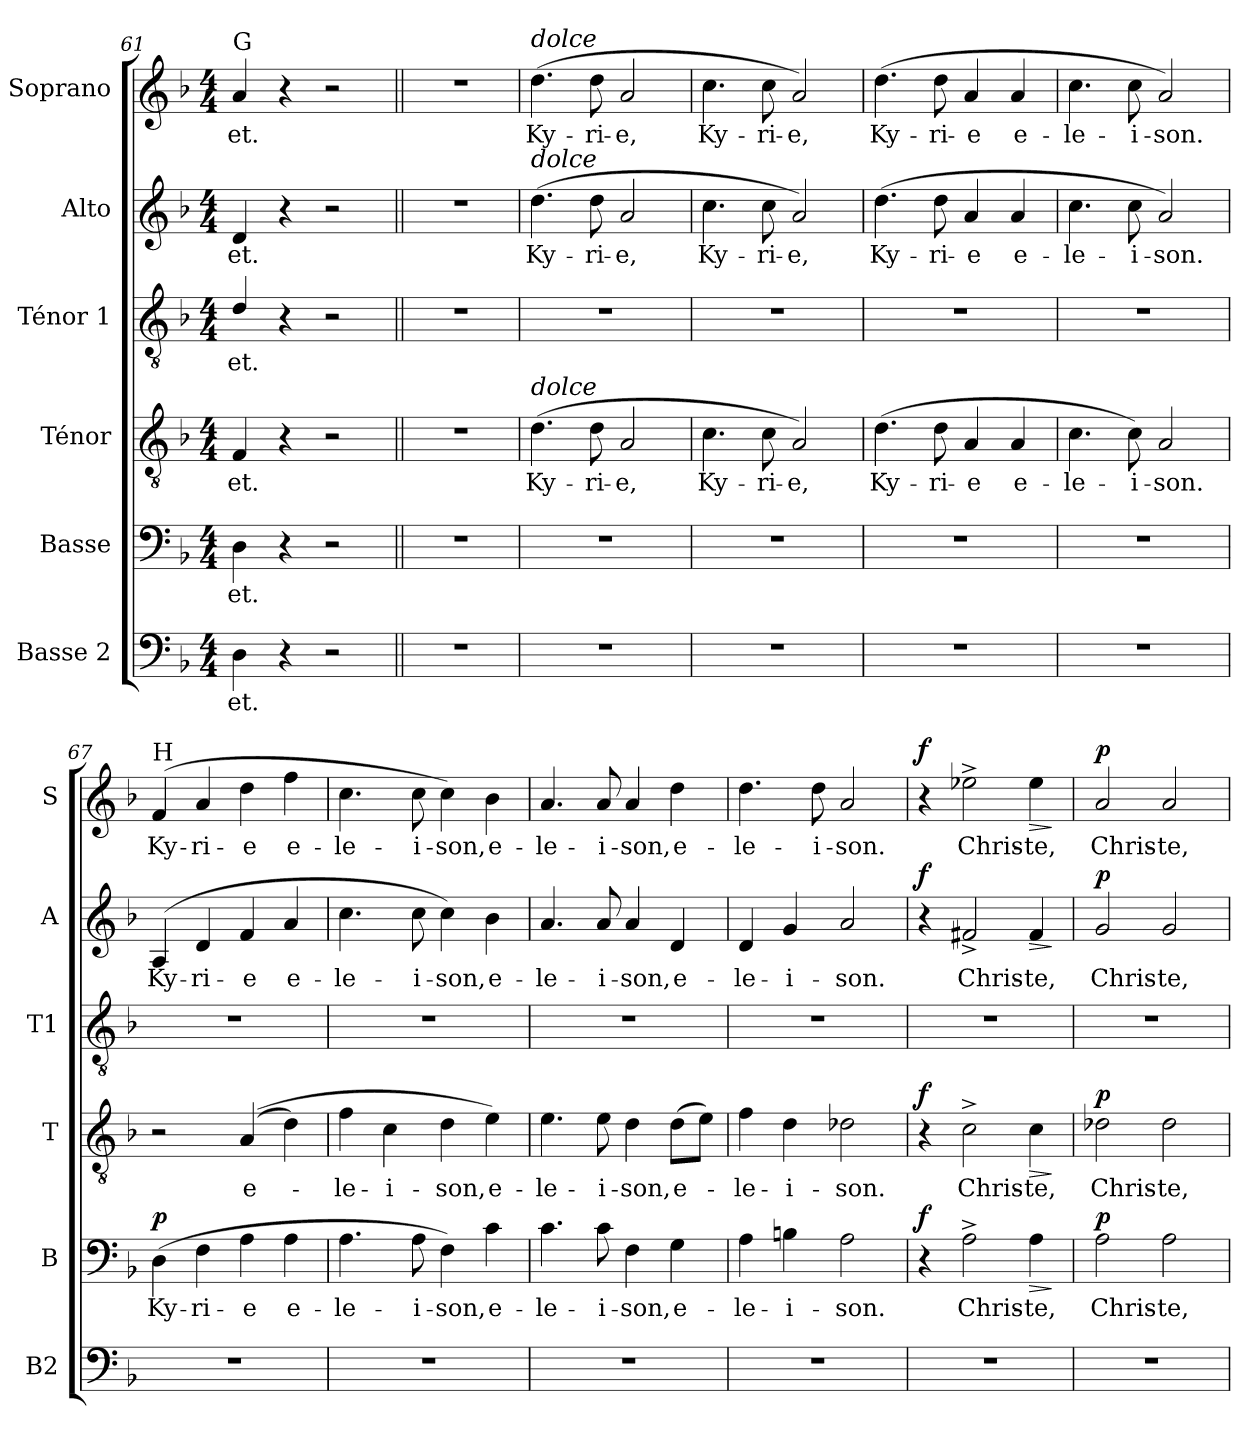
**kern	**text	**kern	**text	**dynam	**kern	**text	**dynam	**kern	**text	**kern	**text	**dynam	**kern	**text	**dynam
*part6	*part6	*part5	*part5	*part5	*part4	*part4	*part4	*part3	*part3	*part2	*part2	*part2	*part1	*part1	*part1
*staff6	*staff6	*staff5	*staff5	*staff5	*staff4	*staff4	*staff4	*staff3	*staff3	*staff2	*staff2	*staff2	*staff1	*staff1	*staff1
*I"Basse 2	*	*I"Basse	*	*	*I"Ténor	*	*	*I"Ténor 1	*	*I"Alto	*	*	*I"Soprano	*	*
*I'B2	*	*I'B	*	*	*I'T	*	*	*I'T1	*	*I'A	*	*	*I'S	*	*
*clefF4	*	*clefF4	*	*	*clefGv2	*	*	*clefGv2	*	*clefG2	*	*	*clefG2	*	*
*k[b-]	*	*k[b-]	*	*	*k[b-]	*	*	*k[b-]	*	*k[b-]	*	*	*k[b-]	*	*
*d:	*	*d:	*	*	*d:	*	*	*d:	*	*d:	*	*	*d:	*	*
*M4/4	*	*M4/4	*	*	*M4/4	*	*	*M4/4	*	*M4/4	*	*	*M4/4	*	*
=61	=61	=61	=61	=61	=61	=61	=61	=61	=61	=61	=61	=61	=61	=61	=61
!	!	!	!	!	!	!	!	!	!	!	!	!	!LO:TX:a:t=G	!	!
!	!LO:LY:b	!	!LO:LY:b	!	!	!LO:LY:b	!	!	!LO:LY:b	!	!LO:LY:b	!	!	!LO:LY:b	!
4D\	-et.	4D\	-et.	.	4F/	-et.	.	4d/	-et.	4d/	-et.	.	4a/	-et.	.
4r	.	4r	.	.	4r	.	.	4r	.	4r	.	.	4r	.	.
2r	.	2r	.	.	2r	.	.	2r	.	2r	.	.	2r	.	.
=62||	=62||	=62||	=62||	=62||	=62||	=62||	=62||	=62||	=62||	=62||	=62||	=62||	=62||	=62||	=62||
1r	.	1r	.	.	1r	.	.	1r	.	1r	.	.	1r	.	.
!!LO:LB:g=z
=63	=63	=63	=63	=63	=63	=63	=63	=63	=63	=63	=63	=63	=63	=63	=63
!	!	!	!	!	!	!	!	!	!	!	!	!	!LO:TX:a:i:t=dolce	!	!
!	!	!	!	!	!	!	!	!	!	!LO:TX:a:i:t=dolce	!	!	!	!	!
!	!	!	!	!	!LO:TX:a:i:t=dolce	!	!	!	!	!	!	!	!	!	!
!	!	!	!	!	!	!LO:LY:b	!	!	!	!	!LO:LY:b	!	!	!LO:LY:b	!
1r	.	1r	.	.	(>4.d\	Ky-	.	1r	.	(>4.dd\	Ky-	.	(>4.dd\	Ky-	.
!	!	!	!	!	!	!LO:LY:b	!	!	!	!	!LO:LY:b	!	!	!LO:LY:b	!
.	.	.	.	.	8d\	-ri-	.	.	.	8dd\	-ri-	.	8dd\	-ri-	.
!	!	!	!	!	!	!LO:LY:b	!	!	!	!	!LO:LY:b	!	!	!LO:LY:b	!
.	.	.	.	.	2A/	-e,	.	.	.	2a/	-e,	.	2a/	-e,	.
=64	=64	=64	=64	=64	=64	=64	=64	=64	=64	=64	=64	=64	=64	=64	=64
!	!	!	!	!	!	!LO:LY:b	!	!	!	!	!LO:LY:b	!	!	!LO:LY:b	!
1r	.	1r	.	.	4.c\	Ky-	.	1r	.	4.cc\	Ky-	.	4.cc\	Ky-	.
!	!	!	!	!	!	!LO:LY:b	!	!	!	!	!LO:LY:b	!	!	!LO:LY:b	!
.	.	.	.	.	8c\	-ri-	.	.	.	8cc\	-ri-	.	8cc\	-ri-	.
!	!	!	!	!	!	!LO:LY:b	!	!	!	!	!LO:LY:b	!	!	!LO:LY:b	!
.	.	.	.	.	2A/)	-e,	.	.	.	2a/)	-e,	.	2a/)	-e,	.
=65	=65	=65	=65	=65	=65	=65	=65	=65	=65	=65	=65	=65	=65	=65	=65
!	!	!	!	!	!	!LO:LY:b	!	!	!	!	!LO:LY:b	!	!	!LO:LY:b	!
1r	.	1r	.	.	(>4.d\	Ky-	.	1r	.	(>4.dd\	Ky-	.	(>4.dd\	Ky-	.
!	!	!	!	!	!	!LO:LY:b	!	!	!	!	!LO:LY:b	!	!	!LO:LY:b	!
.	.	.	.	.	8d\	-ri-	.	.	.	8dd\	-ri-	.	8dd\	-ri-	.
!	!	!	!	!	!	!LO:LY:b	!	!	!	!	!LO:LY:b	!	!	!LO:LY:b	!
.	.	.	.	.	4A/	-e	.	.	.	4a/	-e	.	4a/	-e	.
!	!	!	!	!	!	!LO:LY:b	!	!	!	!	!LO:LY:b	!	!	!LO:LY:b	!
.	.	.	.	.	4A/	e-	.	.	.	4a/	e-	.	4a/	e-	.
=66	=66	=66	=66	=66	=66	=66	=66	=66	=66	=66	=66	=66	=66	=66	=66
!	!	!	!	!	!	!LO:LY:b	!	!	!	!	!LO:LY:b	!	!	!LO:LY:b	!
1r	.	1r	.	.	4.c\	-le-	.	1r	.	4.cc\	-le-	.	4.cc\	-le-	.
!	!	!	!	!	!	!LO:LY:b	!	!	!	!	!LO:LY:b	!	!	!LO:LY:b	!
.	.	.	.	.	8c\)	-i-	.	.	.	8cc\	-i-	.	8cc\	-i-	.
!	!	!	!	!	!	!LO:LY:b	!	!	!	!	!LO:LY:b	!	!	!LO:LY:b	!
.	.	.	.	.	2A/	-son.	.	.	.	2a/)	-son.	.	2a/)	-son.	.
=67	=67	=67	=67	=67	=67	=67	=67	=67	=67	=67	=67	=67	=67	=67	=67
!	!	!	!	!	!	!	!	!	!	!	!	!	!LO:TX:t=H	!	!
!	!	!	!LO:LY:b	!LO:DY:a	!	!	!	!	!	!	!LO:LY:b	!	!	!LO:LY:b	!
1r	.	(>4D\	Ky-	p	2r	.	.	1r	.	(>4A/	Ky-	.	(>4f/	Ky-	.
!	!	!	!LO:LY:b	!	!	!	!	!	!	!	!LO:LY:b	!	!	!LO:LY:b	!
.	.	4F\	-ri-	.	.	.	.	.	.	4d/	-ri-	.	4a/	-ri-	.
!	!	!	!LO:LY:b	!	!	!LO:LY:b	!	!	!	!	!LO:LY:b	!	!	!LO:LY:b	!
.	.	4A\	-e	.	(>(>4A/	e-	.	.	.	4f/	-e	.	4dd\	-e	.
!	!	!	!LO:LY:b	!	!	!	!	!	!	!	!LO:LY:b	!	!	!LO:LY:b	!
.	.	4A\	e-	.	4d\)	.	.	.	.	4a/	e-	.	4ff\	e-	.
=68	=68	=68	=68	=68	=68	=68	=68	=68	=68	=68	=68	=68	=68	=68	=68
!	!	!	!LO:LY:b	!	!	!LO:LY:b	!	!	!	!	!LO:LY:b	!	!	!LO:LY:b	!
1r	.	4.A\	-le-	.	4f\	-le-	.	1r	.	4.cc\	-le-	.	4.cc\	-le-	.
!	!	!	!	!	!	!LO:LY:b	!	!	!	!	!	!	!	!	!
.	.	.	.	.	4c\	-i-	.	.	.	.	.	.	.	.	.
!	!	!	!LO:LY:b	!	!	!	!	!	!	!	!LO:LY:b	!	!	!LO:LY:b	!
.	.	8A\	-i-	.	.	.	.	.	.	8cc\	-i-	.	8cc\	-i-	.
!	!	!	!LO:LY:b	!	!	!LO:LY:b	!	!	!	!	!LO:LY:b	!	!	!LO:LY:b	!
.	.	4F\)	-son,	.	4d\	-son,	.	.	.	4cc\)	-son,	.	4cc\)	-son,	.
!	!	!	!LO:LY:b	!	!	!LO:LY:b	!	!	!	!	!LO:LY:b	!	!	!LO:LY:b	!
.	.	4c\	e-	.	4e\)	e-	.	.	.	4b-\	e-	.	4b-\	e-	.
=69	=69	=69	=69	=69	=69	=69	=69	=69	=69	=69	=69	=69	=69	=69	=69
!	!	!	!LO:LY:b	!	!	!LO:LY:b	!	!	!	!	!LO:LY:b	!	!	!LO:LY:b	!
1r	.	4.c\	-le-	.	4.e\	-le-	.	1r	.	4.a/	-le-	.	4.a/	-le-	.
!	!	!	!LO:LY:b	!	!	!LO:LY:b	!	!	!	!	!LO:LY:b	!	!	!LO:LY:b	!
.	.	8c\	-i-	.	8e\	-i-	.	.	.	8a/	-i-	.	8a/	-i-	.
!	!	!	!LO:LY:b	!	!	!LO:LY:b	!	!	!	!	!LO:LY:b	!	!	!LO:LY:b	!
.	.	4F\	-son,	.	4d\	-son,	.	.	.	4a/	-son,	.	4a/	-son,	.
!	!	!	!LO:LY:b	!	!	!LO:LY:b	!	!	!	!	!LO:LY:b	!	!	!LO:LY:b	!
.	.	4G\	e-	.	(>8d\L	e-	.	.	.	4d/	e-	.	4dd\	e-	.
.	.	.	.	.	8e\J)	.	.	.	.	.	.	.	.	.	.
=70	=70	=70	=70	=70	=70	=70	=70	=70	=70	=70	=70	=70	=70	=70	=70
!	!	!	!LO:LY:b	!	!	!LO:LY:b	!	!	!	!	!LO:LY:b	!	!	!LO:LY:b	!
1r	.	4A\	-le-	.	4f\	-le-	.	1r	.	4d/	-le-	.	4.dd\	-le-	.
!	!	!	!LO:LY:b	!	!	!LO:LY:b	!	!	!	!	!LO:LY:b	!	!	!	!
.	.	4Bn\	-i-	.	4d\	-i-	.	.	.	4g/	-i-	.	.	.	.
!	!	!	!	!	!	!	!	!	!	!	!	!	!	!LO:LY:b	!
.	.	.	.	.	.	.	.	.	.	.	.	.	8dd\	-i-	.
!	!	!	!LO:LY:b	!	!	!LO:LY:b	!	!	!	!	!LO:LY:b	!	!	!LO:LY:b	!
.	.	2A\	-son.	.	2d-X\	-son.	.	.	.	2a/	-son.	.	2a/	-son.	.
=71	=71	=71	=71	=71	=71	=71	=71	=71	=71	=71	=71	=71	=71	=71	=71
!	!	!	!	!LO:DY:a	!	!	!LO:DY:a	!	!	!	!	!LO:DY:a	!	!	!LO:DY:a
1r	.	4r	.	f	4r	.	f	1r	.	4r	.	f	4r	.	f
!	!	!	!LO:LY:b	!	!	!LO:LY:b	!	!	!	!	!LO:LY:b	!	!	!LO:LY:b	!
.	.	2A^\	Chris-	.	2c^\	Chris-	.	.	.	2f#X^/	Chris-	.	2ee-X^\	Chris-	.
!	!	!	!LO:LY:b	!LO:HP:b	!	!LO:LY:b	!LO:HP:b	!	!	!	!LO:LY:b	!LO:HP:b	!	!LO:LY:b	!LO:HP:b
.	.	4A\	-te,	>	4c\	-te,	>	.	.	4f#/	-te,	>	4ee-\	-te,	>
.	.	.	.	]	.	.	]	.	.	.	.	]	.	.	]
=72	=72	=72	=72	=72	=72	=72	=72	=72	=72	=72	=72	=72	=72	=72	=72
!	!	!	!LO:LY:b	!LO:DY:a	!	!LO:LY:b	!LO:DY:a	!	!	!	!LO:LY:b	!LO:DY:a	!	!LO:LY:b	!LO:DY:a
1r	.	2A\	Chris-	p	2d-X\	Chris-	p	1r	.	2g/	Chris-	p	2a/	Chris-	p
!	!	!	!LO:LY:b	!	!	!LO:LY:b	!	!	!	!	!LO:LY:b	!	!	!LO:LY:b	!
.	.	2A\	-te,	.	2d-\	-te,	.	.	.	2g/	-te,	.	2a/	-te,	.
=	=	=	=	=	=	=	=	=	=	=	=	=	=	=	=
*-	*-	*-	*-	*-	*-	*-	*-	*-	*-	*-	*-	*-	*-	*-	*-
